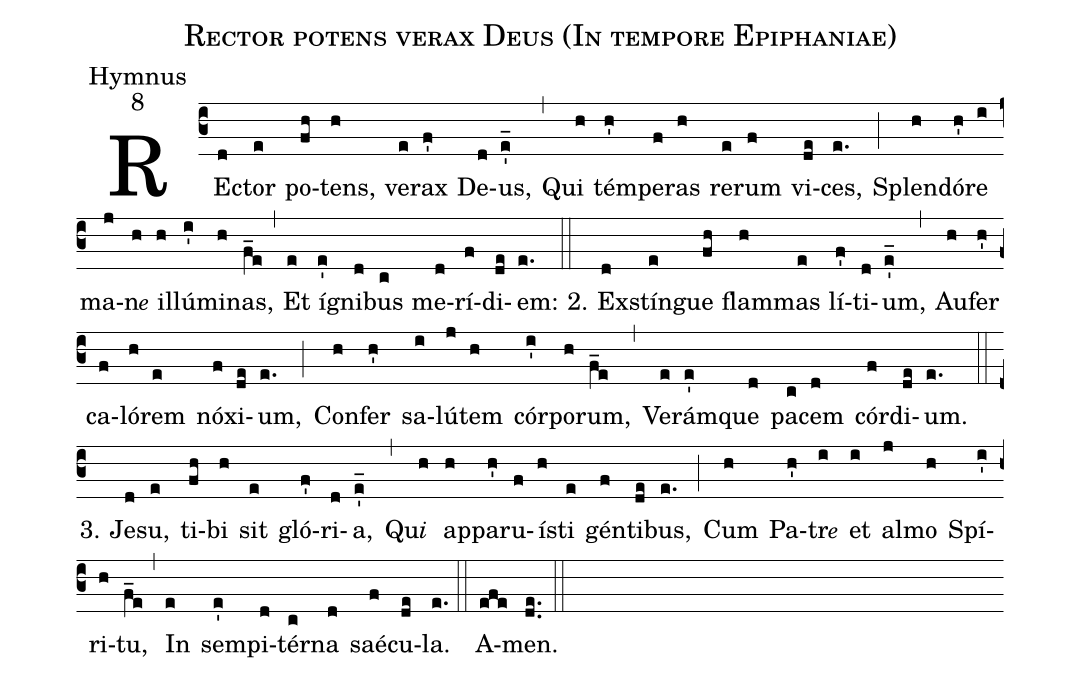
name:Rector potens verax Deus (In tempore Epiphaniae);
office-part:Hymnus;
mode:8;
%%
(c3)RE(d)ctor(e) po(fh)tens,(h) ve(e)rax(f') De(d)us,(e'_) (,)
Qui(h) tém(h')pe(f)ras(h) re(e)rum(f) vi(de)ces,(e.) (;)
Splen(h)dó(h')re(i) ma(j)n<e>e</e>(h) il(h)lú(i')mi(h)nas,(f_e) (,)
Et(e) í(e')gni(d)bus(c) me(d)rí(f)di(de)em:(e.) (::)

2. Ex(d)stín(e)gue(fh) flam(h)mas(e) lí(f')ti(d)um,(e'_) (,)
Au(h)fer(h') ca(f)ló(h)rem(e) nó(f)xi(de)um,(e.) (;)
Con(h)fer(h') sa(i)lú(j)tem(h) cór(i')po(h)rum,(f_e) (,)
Ve(e)rám(e')que(d) pa(c)cem(d) cór(f)di(de)um.(e.) (::)

3. Je(d)su,(e) ti(fh)bi(h) sit(e) gló(f')ri(d)a,(e'_) (,)
Qu<i>i</i>(h) ap(h)pa(h')ru(f)í(h)sti(e) gén(f)ti(de)bus,(e.) (;)
Cum(h) Pa(h')tr<e>e</e>(i) et(i) al(j)mo(h) Spí(i')ri(h)tu,(f_e) (,)
In(e) sem(e')pi(d)tér(c)na(d) saé(f)cu(de)la.(e.) (::)
A(efe)men.(de..) (::)
